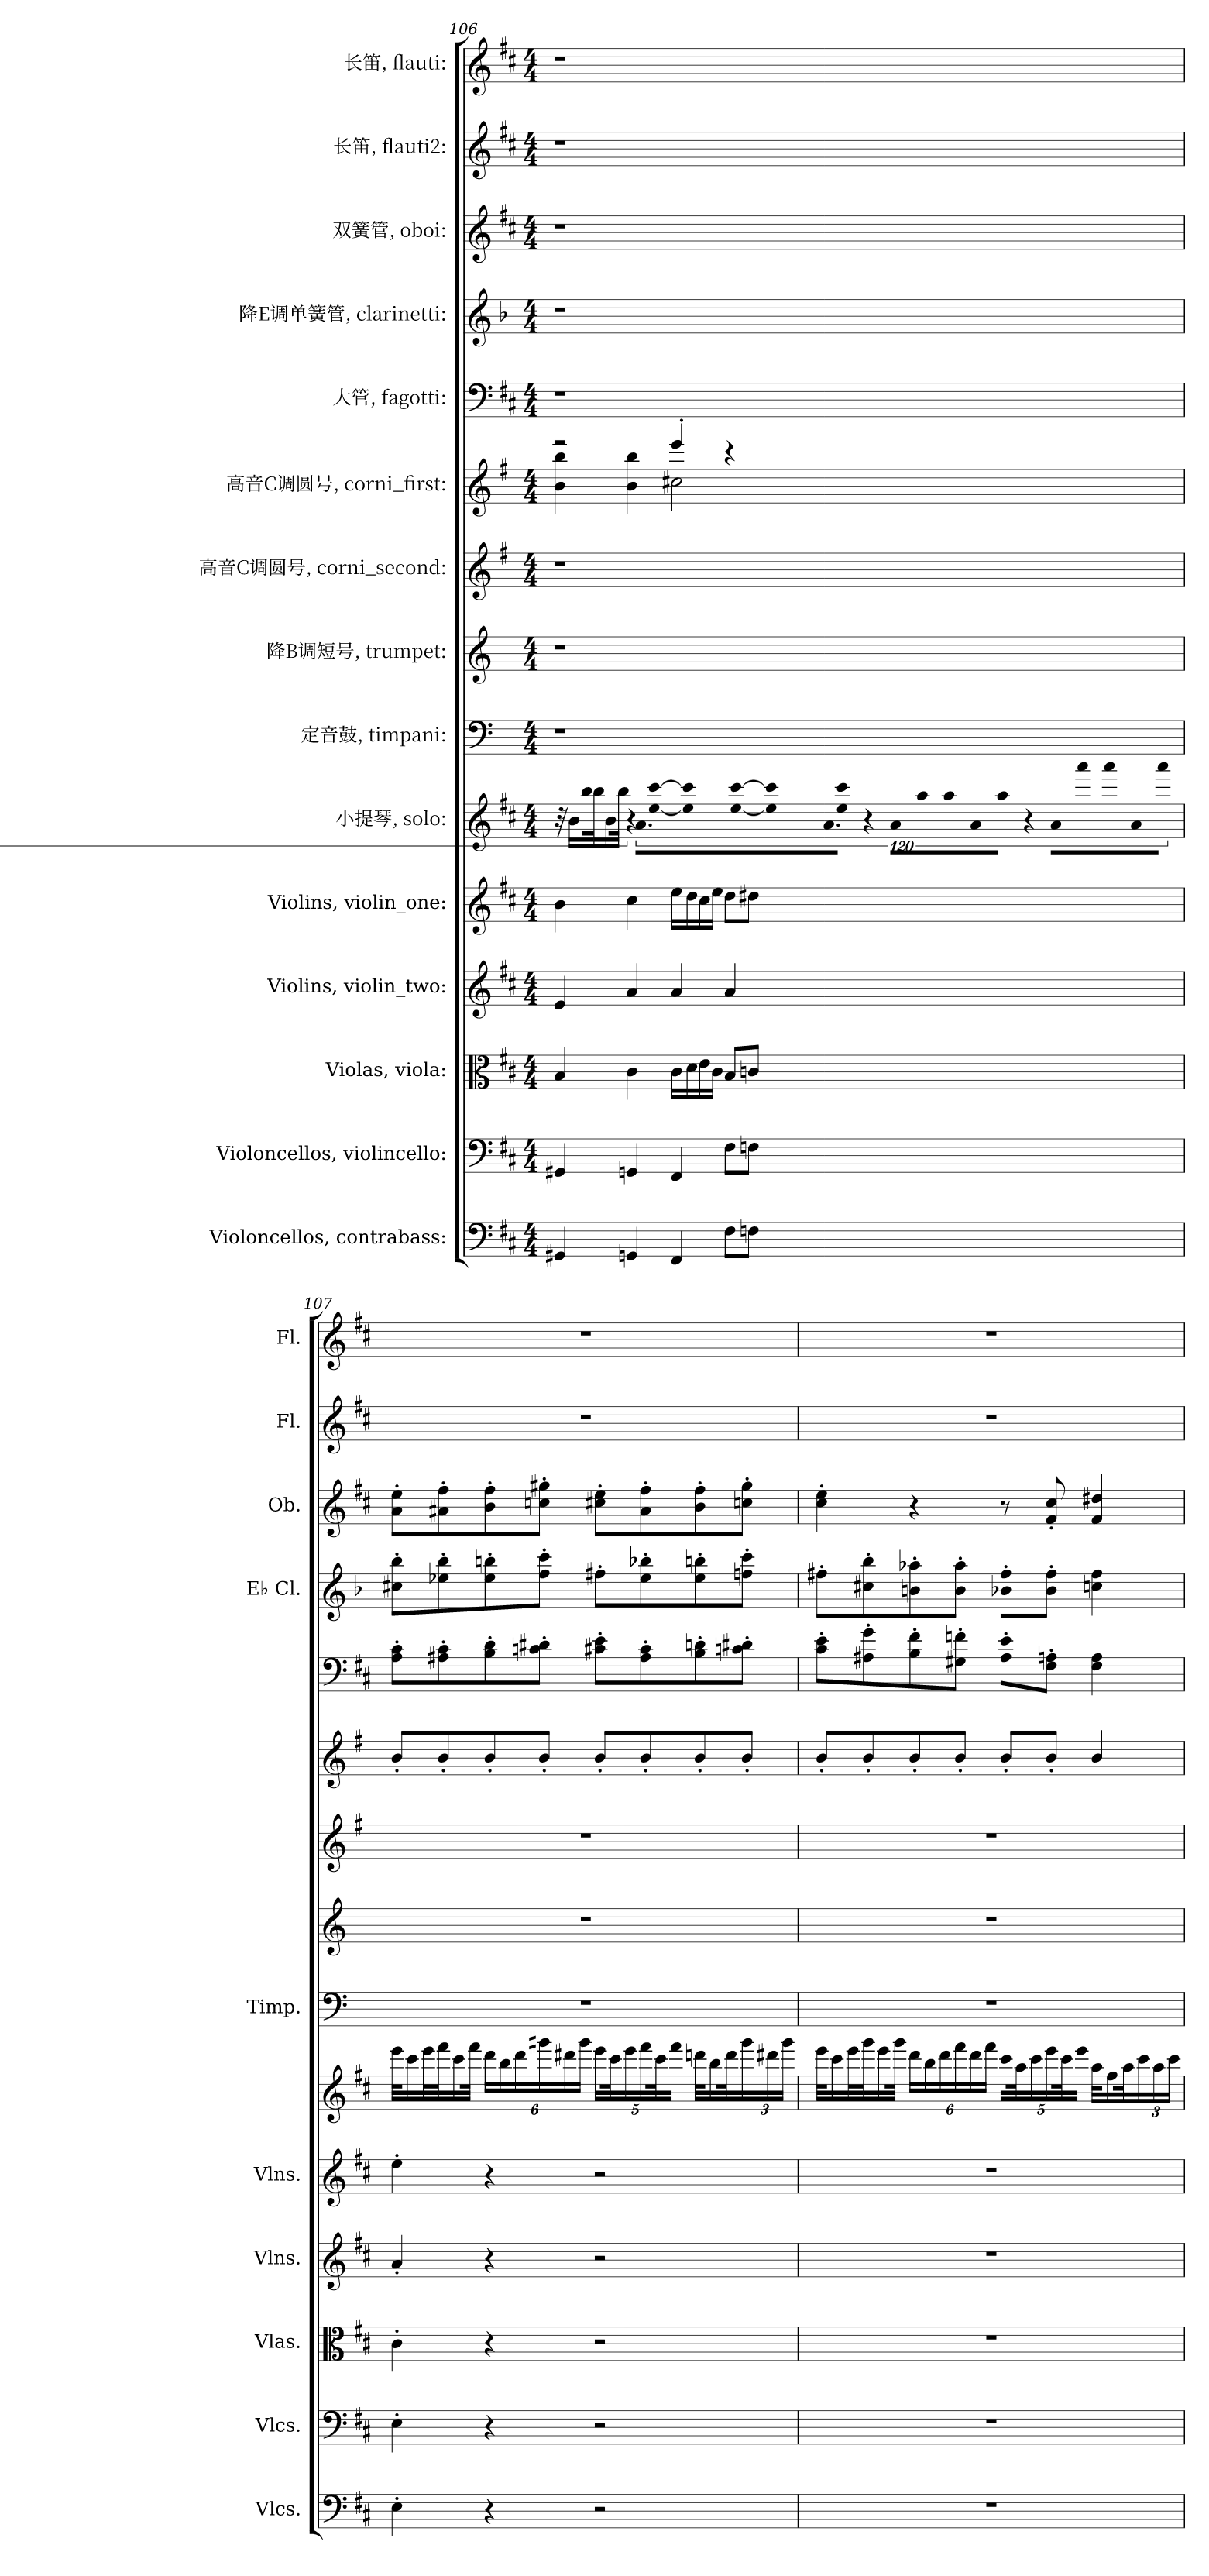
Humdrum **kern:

**kern	**kern	**kern	**kern	**kern	**kern	**kern	**kern	**kern	**kern	**kern	**kern	**kern	**kern	**kern
*part15	*part14	*part13	*part12	*part11	*part10	*part9	*part8	*part7	*part6	*part5	*part4	*part3	*part2	*part1
*staff15	*staff14	*staff13	*staff12	*staff11	*staff10	*staff9	*staff8	*staff7	*staff6	*staff5	*staff4	*staff3	*staff2	*staff1
*I"Violoncellos, contrabass:	*I"Violoncellos, violincello:	*I"Violas, viola:	*I"Violins, violin_two:	*I"Violins, violin_one:	*I"小提琴, solo:	*I"定音鼓, timpani:	*I"降B调短号, trumpet:	*I"高音C调圆号, corni_second:	*I"高音C调圆号, corni_first:	*I"大管, fagotti:	*I"降E调单簧管, clarinetti:	*I"双簧管, oboi:	*I"长笛, flauti2:	*I"长笛, flauti:
*I'Vlcs.	*I'Vlcs.	*I'Vlas.	*I'Vlns.	*I'Vlns.	*	*I'Timp.	*	*	*	*	*I'E♭ Cl.	*I'Ob.	*I'Fl.	*I'Fl.
!!LO:PB:g=z
*clefF4	*clefF4	*clefC3	*clefG2	*clefG2	*clefG2	*clefF4	*clefG2	*clefG2	*clefG2	*clefF4	*clefG2	*clefG2	*clefG2	*clefG2
*	*	*	*	*	*	*	*ITrd1c2	*ITrd4c7	*ITrd4c7	*	*ITrd-2c-3	*	*	*
*k[f#c#]	*k[f#c#]	*k[f#c#]	*k[f#c#]	*k[f#c#]	*k[f#c#]	*k[]	*k[b-e-]	*k[]	*k[]	*k[f#c#]	*k[b-e-a-d-]	*k[f#c#]	*k[f#c#]	*k[f#c#]
*M4/4	*M4/4	*M4/4	*M4/4	*M4/4	*M4/4	*M4/4	*M4/4	*M4/4	*M4/4	*M4/4	*M4/4	*M4/4	*M4/4	*M4/4
=106	=106	=106	=106	=106	=106	=106	=106	=106	=106	=106	=106	=106	=106	=106
*	*	*	*	*	*	*	*	*	*^	*	*	*	*	*
4GG#X/	4GG#X/	4B/	4e/	4b\	32r	1r	1r	1r	2r	4e\ 4ee\	1r	1r	1r	1r	1r
.	.	.	.	.	16b\LL	.	.	.	.	.	.	.	.	.	.
.	.	.	.	.	32bb\L	.	.	.	.	.	.	.	.	.	.
.	.	.	.	.	32bb\J	.	.	.	.	.	.	.	.	.	.
.	.	.	.	.	16b\	.	.	.	.	.	.	.	.	.	.
.	.	.	.	.	32bb\JJk	.	.	.	.	.	.	.	.	.	.
!	!	!	!	!	!LO:N:vis=32	!	!	!	!	!	!	!	!	!	!
4GGn/	4GGn/	4c#\	4a/	4cc#\	640%23r	.	.	.	.	4e\ 4ee\	.	.	.	.	.
!	!	!	!	!	!LO:N:vis=32.	!	!	!	!	!	!	!	!	!	!
.	.	.	.	.	1920%103a\LLL	.	.	.	.	.	.	.	.	.	.
!	!	!	!	!	!LO:N:vis=64	!	!	!	!	!	!	!	!	!	!
.	.	.	.	.	[960%17ee\ [960%17ccc#\L	.	.	.	.	.	.	.	.	.	.
!	!	!	!	!	!LO:N:vis=64	!	!	!	!	!	!	!	!	!	!
.	.	.	.	.	960%17ee\] 960%17ccc#\]	.	.	.	.	.	.	.	.	.	.
!	!	!	!	!	!LO:N:vis=64	!	!	!	!	!	!	!	!	!	!
.	.	.	.	.	[960%17ee\ [960%17ccc#\	.	.	.	.	.	.	.	.	.	.
!	!	!	!	!	!LO:N:vis=64	!	!	!	!	!	!	!	!	!	!
.	.	.	.	.	960%17ee\] 960%17ccc#\]J	.	.	.	.	.	.	.	.	.	.
.	.	.	.	.	1920ryy	.	.	.	.	.	.	.	.	.	.
!	!	!	!	!	!LO:N:vis=32.	!	!	!	!	!	!	!	!	!	!
.	.	.	.	.	1920%103a\	.	.	.	.	.	.	.	.	.	.
!	!	!	!	!	!LO:N:vis=32	!	!	!	!	!	!	!	!	!	!
.	.	.	.	.	640%23ee\ 640%23ccc#\JJJ	.	.	.	.	.	.	.	.	.	.
4FF#/	4FF#/	16c#\LL	4a/	16ee\LL	.	.	.	.	4aa'/	2f#X\	.	.	.	.	.
.	.	.	.	.	24r	.	.	.	.	.	.	.	.	.	.
.	.	.	.	.	24a\LL	.	.	.	.	.	.	.	.	.	.
.	.	16d\	.	16dd\	.	.	.	.	.	.	.	.	.	.	.
.	.	.	.	.	24aa\	.	.	.	.	.	.	.	.	.	.
.	.	16e\	.	16cc#\	.	.	.	.	.	.	.	.	.	.	.
.	.	.	.	.	24aa\	.	.	.	.	.	.	.	.	.	.
.	.	.	.	.	24a\	.	.	.	.	.	.	.	.	.	.
.	.	16c#\JJ	.	16ee\JJ	.	.	.	.	.	.	.	.	.	.	.
.	.	.	.	.	24aa\JJ	.	.	.	.	.	.	.	.	.	.
8F#\L	8F#\L	8B/L	4a/	8dd\L	.	.	.	.	4r	.	.	.	.	.	.
.	.	.	.	.	24r	.	.	.	.	.	.	.	.	.	.
.	.	.	.	.	24a\LL	.	.	.	.	.	.	.	.	.	.
.	.	.	.	.	24aaa\	.	.	.	.	.	.	.	.	.	.
8Fn\J	8Fn\J	8cn/J	.	8dd#X\J	.	.	.	.	.	.	.	.	.	.	.
*	*	*	*	*	*Xbrackettup	*	*	*	*	*	*	*	*	*	*
.	.	.	.	.	24aaa\	.	.	.	.	.	.	.	.	.	.
.	.	.	.	.	24a\	.	.	.	.	.	.	.	.	.	.
.	.	.	.	.	24aaa\JJ	.	.	.	.	.	.	.	.	.	.
1920ryy	1920ryy	1920ryy	1920ryy	1920ryy	.	1920ryy	1920ryy	1920ryy	1920ryy	1920ryy	1920ryy	1920ryy	1920ryy	1920ryy	1920ryy
*	*	*	*	*	*	*	*	*	*v	*v	*	*	*	*	*
!!LO:PB:g=z
=107	=107	=107	=107	=107	=107	=107	=107	=107	=107	=107	=107	=107	=107	=107
4E'\	4E'\	4c#'\	4a'/	4ee'\	32eee\KLL	1r	1r	1r	8e'/L	8A\' 8c#\'L	8een\' 8ddd-\'L	8a\' 8ee\'L	1r	1r
.	.	.	.	.	16ccc#\	.	.	.	.	.	.	.	.	.
.	.	.	.	.	32eee\L	.	.	.	.	.	.	.	.	.
.	.	.	.	.	32fff#\J	.	.	.	8e'/	8A#X\' 8c#\'	8gg-X\' 8ddd-\'	8a#X\' 8ff#\'	.	.
.	.	.	.	.	16ccc#\	.	.	.	.	.	.	.	.	.
.	.	.	.	.	32fff#\JJk	.	.	.	.	.	.	.	.	.
4r	4r	4r	4r	4r	24ddd\LL	.	.	.	8e'/	8B\' 8d\'	8gg-\' 8dddn\'	8b\' 8ff#\'	.	.
.	.	.	.	.	24bb\	.	.	.	.	.	.	.	.	.
.	.	.	.	.	24ddd\	.	.	.	.	.	.	.	.	.
.	.	.	.	.	24ggg#X\	.	.	.	8e'/J	8cn\' 8d#X\'J	8aa-\' 8eee-\'J	8ccn\' 8gg#X\'J	.	.
.	.	.	.	.	24ddd#X\	.	.	.	.	.	.	.	.	.
.	.	.	.	.	24ggg#\JJ	.	.	.	.	.	.	.	.	.
2r	2r	2r	2r	2r	20eee\LL	.	.	.	8e'/L	8c#X\' 8e\'L	8aan'\L	8cc#X\' 8ee\'L	.	.
.	.	.	.	.	40ccc#\K	.	.	.	.	.	.	.	.	.
.	.	.	.	.	20eee\	.	.	.	.	.	.	.	.	.
.	.	.	.	.	20fff#\	.	.	.	8e'/	8A#\' 8c#\'	8gg-\' 8ddd-X\'	8a#\' 8ff#\'	.	.
.	.	.	.	.	40ccc#\K	.	.	.	.	.	.	.	.	.
.	.	.	.	.	20fff#\JJ	.	.	.	.	.	.	.	.	.
.	.	.	.	.	32dddn\KLL	.	.	.	8e'/	8B\' 8dn\'	8gg-\' 8dddn\'	8b\' 8ff#\'	.	.
.	.	.	.	.	16bb\	.	.	.	.	.	.	.	.	.
.	.	.	.	.	32ddd\K	.	.	.	.	.	.	.	.	.
.	.	.	.	.	24ggg#\	.	.	.	8e'/J	8cn\' 8d#X\'J	8aa-X\' 8eee-\'J	8ccn\' 8gg#\'J	.	.
.	.	.	.	.	24ddd#X\	.	.	.	.	.	.	.	.	.
.	.	.	.	.	24ggg#\JJ	.	.	.	.	.	.	.	.	.
!!LO:PB:g=z
=108	=108	=108	=108	=108	=108	=108	=108	=108	=108	=108	=108	=108	=108	=108
1r	1r	1r	1r	1r	32eee\KLL	1r	1r	1r	8e'/L	8c#\' 8e\'L	8aan'\L	4cc#\' 4ee\'	1r	1r
.	.	.	.	.	16ccc#\	.	.	.	.	.	.	.	.	.
.	.	.	.	.	32eee\L	.	.	.	.	.	.	.	.	.
.	.	.	.	.	32ggg\J	.	.	.	8e'/	8A#X\' 8g\'	8een\' 8ddd-\'	.	.	.
.	.	.	.	.	16eee\	.	.	.	.	.	.	.	.	.
.	.	.	.	.	32ggg\JJk	.	.	.	.	.	.	.	.	.
.	.	.	.	.	24ddd\LL	.	.	.	8e'/	8B\' 8f#\'	8ddn\' 8ccc-X\'	4r	.	.
.	.	.	.	.	24bb\	.	.	.	.	.	.	.	.	.
.	.	.	.	.	24ddd\	.	.	.	.	.	.	.	.	.
.	.	.	.	.	24fff#\	.	.	.	8e'/J	8G#X\' 8fn\'J	8dd\' 8ccc-\'J	.	.	.
.	.	.	.	.	24ddd\	.	.	.	.	.	.	.	.	.
.	.	.	.	.	24fff#\JJ	.	.	.	.	.	.	.	.	.
.	.	.	.	.	20ccc#\LL	.	.	.	8e'/L	8A#\' 8e\'L	8dd-X\' 8aa\'L	8r	.	.
.	.	.	.	.	40aa\K	.	.	.	.	.	.	.	.	.
.	.	.	.	.	20ccc#\	.	.	.	.	.	.	.	.	.
.	.	.	.	.	20eee\	.	.	.	8e'/J	8F#\' 8An\'J	8dd-\' 8aa\'J	8f#/' 8cc#/'	.	.
.	.	.	.	.	40ccc#\K	.	.	.	.	.	.	.	.	.
.	.	.	.	.	20eee\JJ	.	.	.	.	.	.	.	.	.
.	.	.	.	.	32aa\KLL	.	.	.	4e/	4F#\ 4A\	4ee-X\ 4aa\	4f#/ 4dd#X/	.	.
.	.	.	.	.	16ff#\	.	.	.	.	.	.	.	.	.
.	.	.	.	.	32aa\K	.	.	.	.	.	.	.	.	.
.	.	.	.	.	24ccc#\	.	.	.	.	.	.	.	.	.
.	.	.	.	.	24aa\	.	.	.	.	.	.	.	.	.
.	.	.	.	.	24ccc#\JJ	.	.	.	.	.	.	.	.	.
=	=	=	=	=	=	=	=	=	=	=	=	=	=	=
*-	*-	*-	*-	*-	*-	*-	*-	*-	*-	*-	*-	*-	*-	*-
